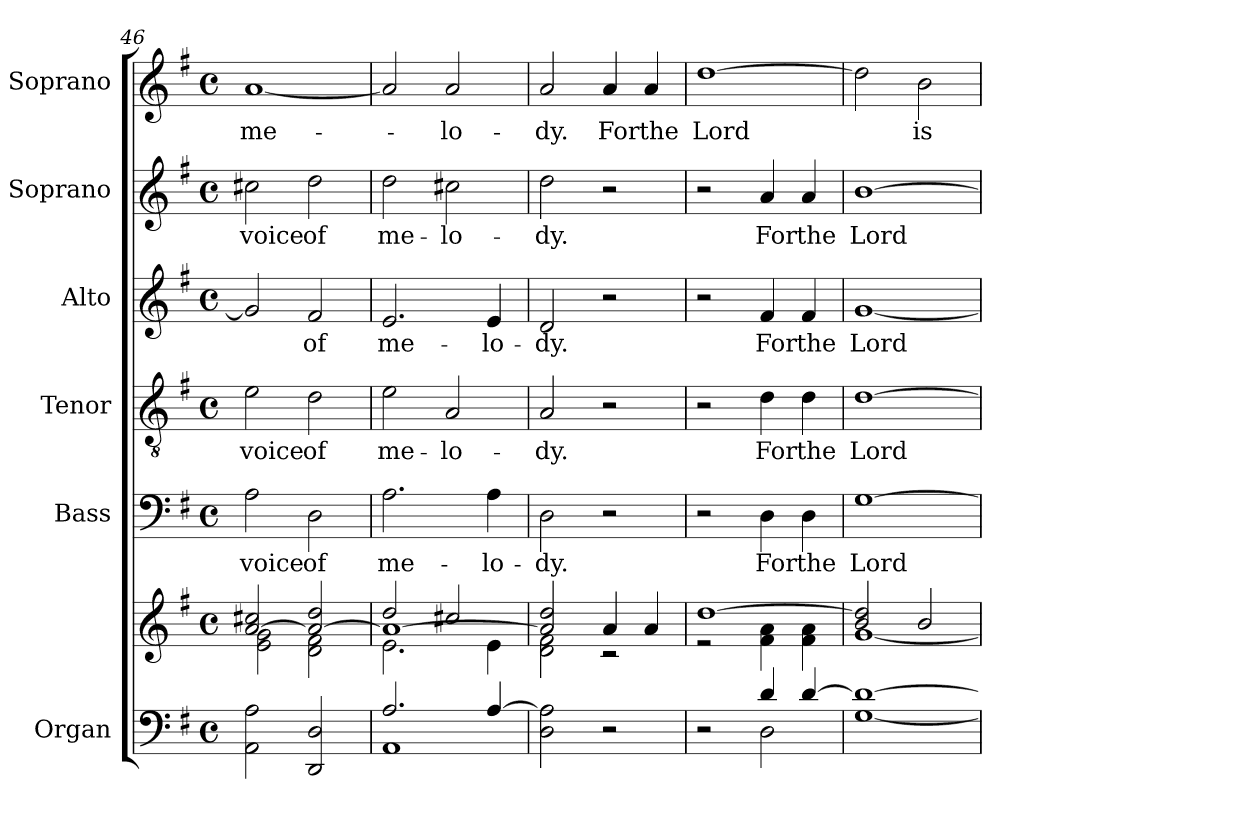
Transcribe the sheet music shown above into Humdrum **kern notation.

**kern	**kern	**kern	**text	**kern	**text	**kern	**text	**kern	**text	**kern	**text
*part6	*part6	*part5	*part5	*part4	*part4	*part3	*part3	*part2	*part2	*part1	*part1
*staff7	*staff6	*staff5	*staff5	*staff4	*staff4	*staff3	*staff3	*staff2	*staff2	*staff1	*staff1
*I"Organ	*	*I"Bass	*	*I"Tenor	*	*I"Alto	*	*I"Soprano	*	*I"Soprano	*
*I'Org.	*	*I'B.	*	*I'T.	*	*I'A.	*	*I'S.	*	*I'S.	*
!!LO:PB:g=z
*clefF4	*clefG2	*clefF4	*	*clefGv2	*	*clefG2	*	*clefG2	*	*clefG2	*
*	*	*	*	*ITrd7c12	*	*	*	*	*	*	*
*k[f#]	*k[f#]	*k[f#]	*	*k[f#]	*	*k[f#]	*	*k[f#]	*	*k[f#]	*
*G:	*G:	*G:	*	*G:	*	*G:	*	*G:	*	*G:	*
*M4/4	*M4/4	*M4/4	*	*M4/4	*	*M4/4	*	*M4/4	*	*M4/4	*
*met(c)	*met(c)	*met(c)	*	*met(c)	*	*met(c)	*	*met(c)	*	*met(c)	*
=46	=46	=46	=46	=46	=46	=46	=46	=46	=46	=46	=46
*	*^	*	*	*	*	*	*	*	*	*	*
!	!	!	!	!LO:LY:b:color=#000000	!	!	!	!	!	!	!	!
!	!	!	!	!	!	!LO:LY:b:color=#000000	!	!	!	!	!	!
!	!	!	!	!	!	!	!	!	!	!LO:LY:b:color=#000000	!	!
!	!	!	!	!	!	!	!	!	!	!	!	!LO:LY:b:color=#000000
2AAi\ 2Ai	[>2ai/ 2cc#Xi	2ei\ 2gi	2Ai\	voice	2Ei\	voice	2gi/]	.	2cc#Xi\	voice	[<1ai	me-
!	!	!	!	!LO:LY:b:color=#000000	!	!	!	!	!	!	!	!
!	!	!	!	!	!	!LO:LY:b:color=#000000	!	!	!	!	!	!
!	!	!	!	!	!	!	!	!LO:LY:b:color=#000000	!	!	!	!
!	!	!	!	!	!	!	!	!	!	!LO:LY:b:color=#000000	!	!
2DDi/ 2Di	2ai/_> 2ddi	2di\ 2f#i	2Di\	of	2Di\	of	2f#i/	of	2ddi\	of	.	.
=47	=47	=47	=47	=47	=47	=47	=47	=47	=47	=47	=47	=47
*^	*	*^	*	*	*	*	*	*	*	*	*	*
!	!	!	!	!	!	!LO:LY:b:color=#000000	!	!	!	!	!	!	!	!
!	!	!	!	!	!	!	!	!LO:LY:b:color=#000000	!	!	!	!	!	!
!	!	!	!	!	!	!	!	!	!	!LO:LY:b:color=#000000	!	!	!	!
!	!	!	!	!	!	!	!	!	!	!	!	!LO:LY:b:color=#000000	!	!
2.Ai/	1AAi	2ddi/	2.ei\	1ai_>	2.Ai\	me-	2Ei\	me-	2.ei/	me-	2ddi\	me-	2ai/]	.
!	!	!	!	!	!	!	!	!LO:LY:b:color=#000000	!	!	!	!	!	!
!	!	!	!	!	!	!	!	!	!	!	!	!LO:LY:b:color=#000000	!	!
!	!	!	!	!	!	!	!	!	!	!	!	!	!	!LO:LY:b:color=#000000
.	.	2cc#Xi/	.	.	.	.	2AAi/	-lo-	.	.	2cc#Xi\	-lo-	2ai/	-lo-
!	!	!	!	!	!	!LO:LY:b:color=#000000	!	!	!	!	!	!	!	!
!	!	!	!	!	!	!	!	!	!	!LO:LY:b:color=#000000	!	!	!	!
[>4Ai/	.	.	4ei\	.	4Ai\	-lo-	.	.	4ei/	-lo-	.	.	.	.
*v	*v	*	*	*	*	*	*	*	*	*	*	*	*	*
*	*	*v	*v	*	*	*	*	*	*	*	*	*	*
=48	=48	=48	=48	=48	=48	=48	=48	=48	=48	=48	=48	=48
!	!	!	!	!LO:LY:b:color=#000000	!	!	!	!	!	!	!	!
!	!	!	!	!	!	!LO:LY:b:color=#000000	!	!	!	!	!	!
!	!	!	!	!	!	!	!	!LO:LY:b:color=#000000	!	!	!	!
!	!	!	!	!	!	!	!	!	!	!LO:LY:b:color=#000000	!	!
!	!	!	!	!	!	!	!	!	!	!	!	!LO:LY:b:color=#000000
2Di\ 2Ai]	2ai/] 2ddi	2di\ 2f#i	2Di\	-dy.	2AAi/	-dy.	2di/	-dy.	2ddi\	-dy.	2ai/	-dy.
!	!	!	!	!	!	!	!	!	!	!	!	!LO:LY:b:color=#000000
2r	4ai/	2r	2r	.	2r	.	2r	.	2r	.	4ai/	For
!	!	!	!	!	!	!	!	!	!	!	!	!LO:LY:b:color=#000000
.	4ai/	.	.	.	.	.	.	.	.	.	4ai/	the
=49	=49	=49	=49	=49	=49	=49	=49	=49	=49	=49	=49	=49
*^	*	*	*	*	*	*	*	*	*	*	*	*
!	!	!	!	!	!	!	!	!	!	!	!	!	!LO:LY:b:color=#000000
2r	2ryy	[>1ddi	2r	2r	.	2r	.	2r	.	2r	.	[>1ddi	Lord
!	!	!	!	!	!LO:LY:b:color=#000000	!	!	!	!	!	!	!	!
!	!	!	!	!	!	!	!LO:LY:b:color=#000000	!	!	!	!	!	!
!	!	!	!	!	!	!	!	!	!LO:LY:b:color=#000000	!	!	!	!
!	!	!	!	!	!	!	!	!	!	!	!LO:LY:b:color=#000000	!	!
4di/	2Di\	.	4f#i\ 4ai	4Di\	For	4Di\	For	4f#i/	For	4ai/	For	.	.
!	!	!	!	!	!LO:LY:b:color=#000000	!	!	!	!	!	!	!	!
!	!	!	!	!	!	!	!LO:LY:b:color=#000000	!	!	!	!	!	!
!	!	!	!	!	!	!	!	!	!LO:LY:b:color=#000000	!	!	!	!
!	!	!	!	!	!	!	!	!	!	!	!LO:LY:b:color=#000000	!	!
[>4di/	.	.	4f#i\ 4ai	4Di\	the	4Di\	the	4f#i/	the	4ai/	the	.	.
*v	*v	*	*	*	*	*	*	*	*	*	*	*	*
=50	=50	=50	=50	=50	=50	=50	=50	=50	=50	=50	=50	=50
!	!	!	!	!LO:LY:b:color=#000000	!	!	!	!	!	!	!	!
!	!	!	!	!	!	!LO:LY:b:color=#000000	!	!	!	!	!	!
!	!	!	!	!	!	!	!	!LO:LY:b:color=#000000	!	!	!	!
!	!	!	!	!	!	!	!	!	!	!LO:LY:b:color=#000000	!	!
[<1Gi 1di_>	2bi/ 2ddi]	[<1gi	[>1Gi	Lord	[>1Di	Lord	[<1gi	Lord	[>1bi	Lord	2ddi\]	.
!	!	!	!	!	!	!	!	!	!	!	!	!LO:LY:b:color=#000000
.	2bi/	.	.	.	.	.	.	.	.	.	2bi\	is
*	*v	*v	*	*	*	*	*	*	*	*	*	*
=	=	=	=	=	=	=	=	=	=	=	=
*-	*-	*-	*-	*-	*-	*-	*-	*-	*-	*-	*-
